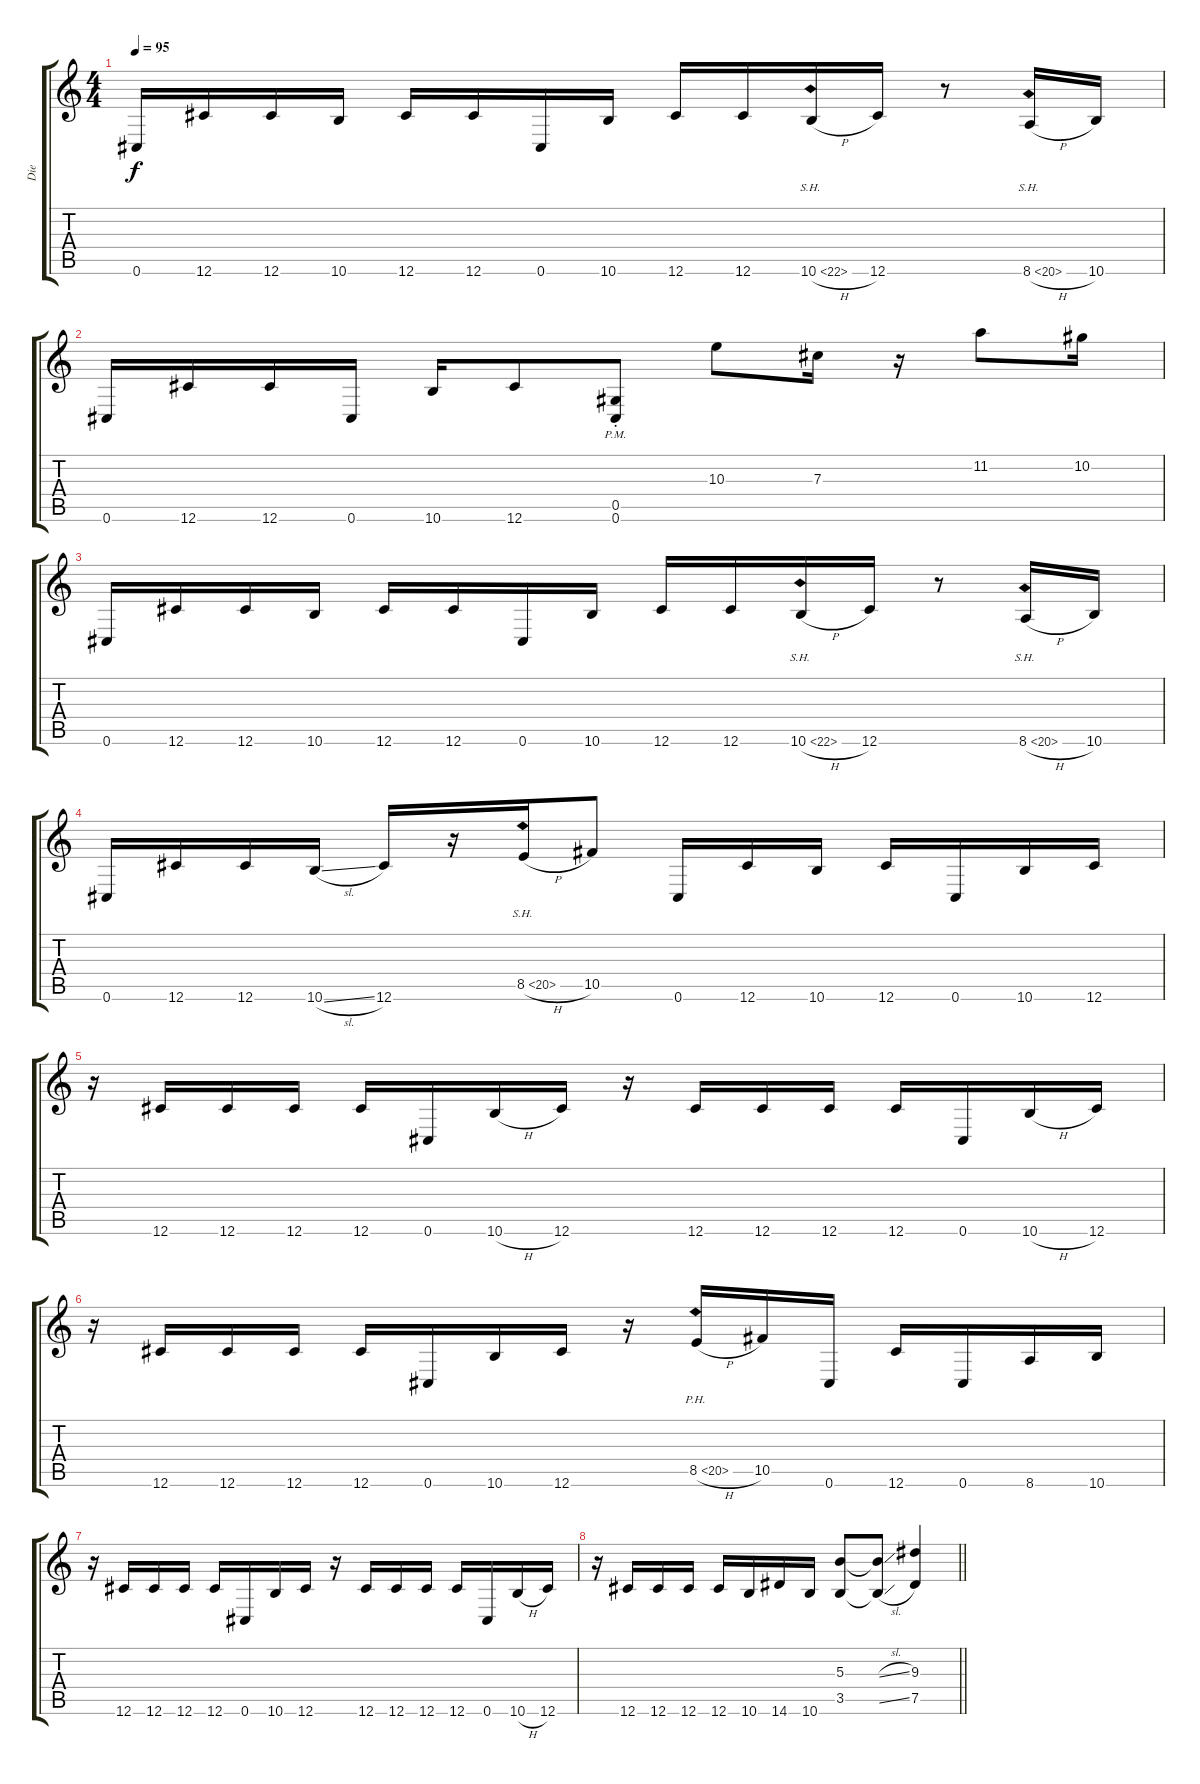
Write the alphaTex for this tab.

\track ("Die" "Die") {instrument distortionguitar}
\staff {score tabs}
\tuning (Eb4 Bb3 Gb3 Db3 Ab2 Db2) {hide}
\ts (4 4)
\tempo 95
\clef g2
\ks c
0.6.16{dy f} 12.6.16 12.6.16 10.6.16 12.6.16 12.6.16 0.6.16 10.6.16 12.6.16 12.6.16 10.6{sh 12 h}.16 12.6.16 r.8 8.6{sh 12 h}.16 10.6.16 |
0.6.16 12.6.16 12.6.16 0.6.16 10.6.16 12.6.8 (0.5{pm st} 0.6{pm st}).8 10.3.8 7.3.16 r.16 11.2.8 10.2.16 |
0.6.16 12.6.16 12.6.16 10.6.16 12.6.16 12.6.16 0.6.16 10.6.16 12.6.16 12.6.16 10.6{sh 12 h}.16 12.6.16 r.8 8.6{sh 12 h}.16 10.6.16 |
0.6.16 12.6.16 12.6.16 10.6{sl}.16 12.6.16 r.16 8.5{sh 12 h}.16 10.5.8 0.6.16 12.6.16 10.6.16 12.6.16 0.6.16 10.6.16 12.6.16 |
r.16 12.6.16 12.6.16 12.6.16 12.6.16 0.6.16 10.6{h}.16 12.6.16 r.16 12.6.16 12.6.16 12.6.16 12.6.16 0.6.16 10.6{h}.16 12.6.16 |
r.16 12.6.16 12.6.16 12.6.16 12.6.16 0.6.16 10.6.16 12.6.16 r.16 8.5{ph 12 h}.16 10.5.16 0.6.16 12.6.16 0.6.16 8.6.16 10.6.16 |
r.16 12.6.16 12.6.16 12.6.16 12.6.16 0.6.16 10.6.16 12.6.16 r.16 12.6.16 12.6.16 12.6.16 12.6.16 0.6.16 10.6{h}.16 12.6.16 |
\barLineRight lightlight
r.16 12.6.16 12.6.16 12.6.16 12.6.16 10.6.16 14.6.16 10.6.16 (5.3 3.5).8 (5.3{sl t} 3.5{sl t}).8 (9.3 7.5).4
